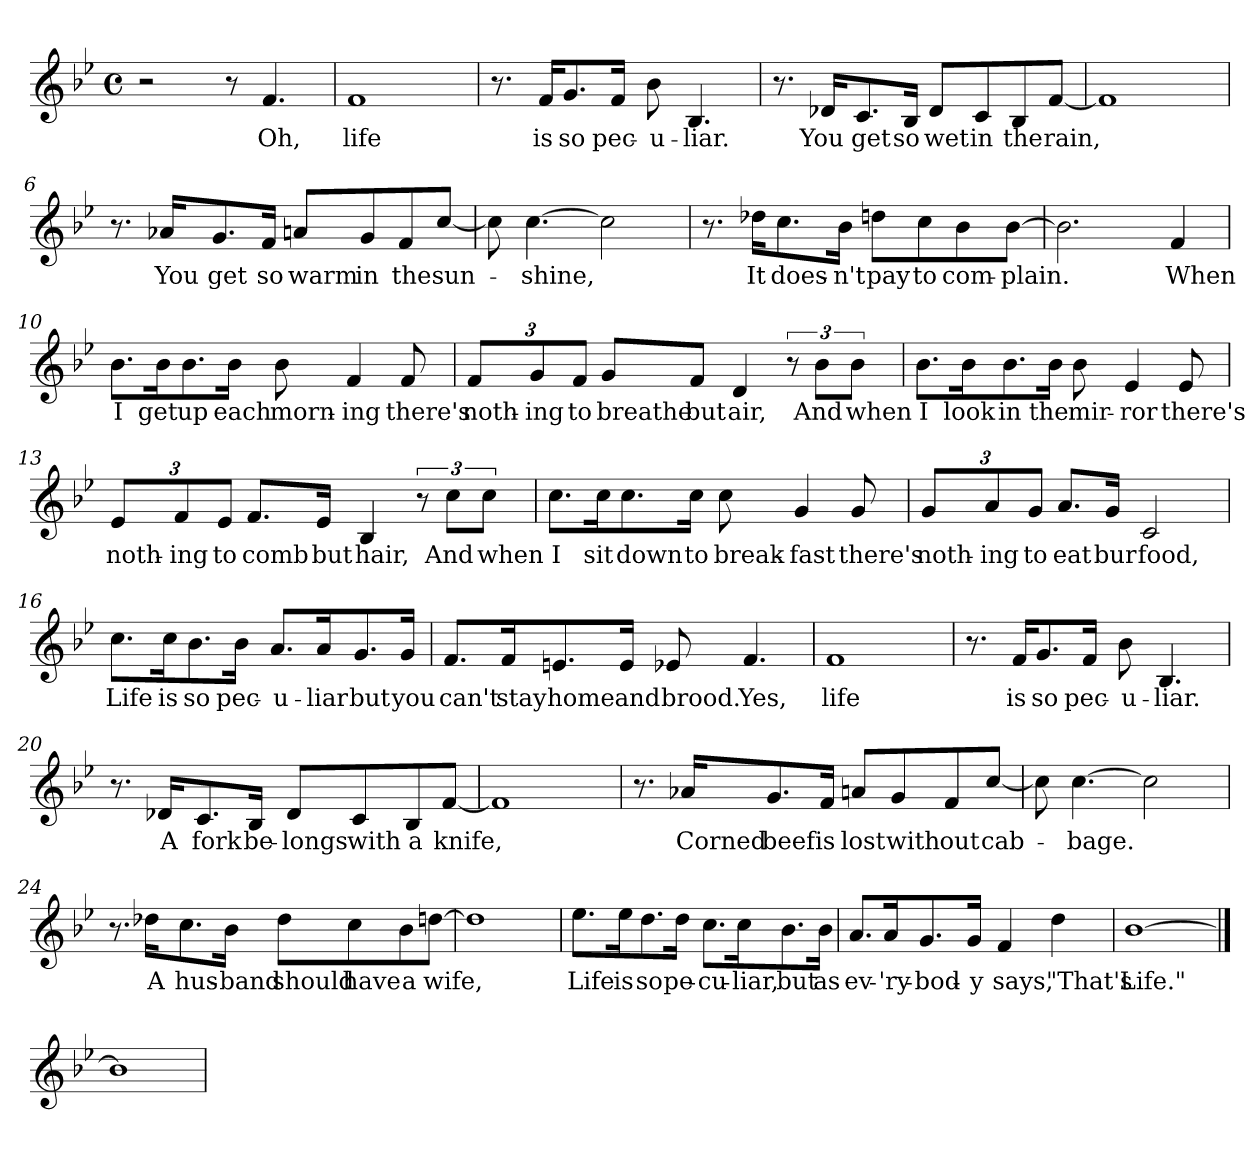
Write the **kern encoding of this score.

**kern	**text
*part1	*part1
*staff1	*staff1
*clefG2	*
*k[b-e-]	*
*B-:	*
*M4/4	*
*met(c)	*
=1	=1
2r	.
8r	.
4.f/	Oh,
=2	=2
1f	life
=3	=3
8.r	.
16f/KL	is
8.g/	so
16f/Jk	pec-
8b-\	-u-
4.B-/	-liar.
=4	=4
8.r	.
16d-X/KL	You
8.c/	get
16B-/Jk	so
8d-/L	wet
8c/	in
8B-/	the
[8f/J	rain,
!!LO:LB:g=z
=5	=5
1f]	.
=6	=6
8.r	.
16a-X/KL	You
8.g/	get
16f/Jk	so
8an/L	warm
8g/	in
8f/	the
[8cc/J	sun-
=7	=7
8cc\]	.
[4.cc\	-shine,
2cc\]	.
=8	=8
8.r	.
16dd-X\KL	It
8.cc\	does-
16b-\Jk	-n't
8ddn\L	pay
8cc\	to
8b-\	com-
[8b-\J	-plain.
!!LO:LB:g=z
=9	=9
2.b-\]	.
4f/	When
=10	=10
8.b-\L	I
16b-\K	get
8.b-\	up
16b-\Jk	each
8b-\	morn-
4f/	-ing
8f/	there's
=11	=11
*Xbrackettup	*
12f/L	noth-
12g/	-ing
12f/J	to
8g/L	breathe
8f/J	but
4d/	air,
*brackettup	*
12r	.
12b-\L	And
12b-\J	when
!!LO:LB:g=z
=12	=12
8.b-\L	I
16b-\K	look
8.b-\	in
16b-\Jk	the
8b-\	mir-
4e-/	-ror
8e-/	there's
=13	=13
*Xbrackettup	*
12e-/L	noth-
12f/	-ing
12e-/J	to
8.f/L	comb
16e-/Jk	but
4B-/	hair,
*brackettup	*
12r	.
12cc\L	And
12cc\J	when
!!LO:LB:g=z
=14	=14
8.cc\L	I
16cc\K	sit
8.cc\	down
16cc\Jk	to
8cc\	break-
4g/	-fast
8g/	there's
=15	=15
*Xbrackettup	*
12g/L	noth-
12a/	-ing
12g/J	to
8.a/L	eat
16g/Jk	bur
2c/	food,
!!LO:LB:g=z
=16	=16
8.cc\L	Life
16cc\K	is
8.b-\	so
16b-\Jk	pec-
8.a/L	-u-
16a/K	-liar
8.g/	but
16g/Jk	you
=17	=17
8.f/L	can't
16f/K	stay
8.en/	home
16e/Jk	and
8e-X/	brood.
4.f/	Yes,
!!LO:LB:g=z
=18	=18
1f	life
=19	=19
8.r	.
16f/KL	is
8.g/	so
16f/Jk	pec-
8b-\	-u-
4.B-/	-liar.
=20	=20
8.r	.
16d-X/KL	A
8.c/	fork
16B-/Jk	be-
8d-/L	-longs
8c/	with
8B-/	a
[8f/J	knife,
!!LO:LB:g=z
=21	=21
1f]	.
=22	=22
8.r	.
16a-X/KL	Corned
8.g/	beef
16f/Jk	is
8an/L	lost
8g/	with
8f/	out
[8cc/J	cab-
=23	=23
8cc\]	.
[4.cc\	-bage.
2cc\]	.
!!LO:PB:g=z
=24	=24
8.r	.
16dd-X\KL	A
8.cc\	hus-
16b-\Jk	-band
8dd-\L	should
8cc\	have
8b-\	a
[8ddn\J	wife,
=25	=25
1dd]	.
=26	=26
8.ee-\L	Life
16ee-\K	is
8.dd\	so
16dd\Jk	pe-
8.cc\L	-cu-
16cc\K	-liar,
8.b-\	but
16b-\Jk	as
!!LO:LB:g=z
=27	=27
8.a/L	ev-
16a/K	-'ry-
8.g/	-bod-
16g/Jk	-y
4f/	says,
4dd\	"That's
=28	=28
[1b-	Life."
==29	==29
1b-]	.
=	=
*-	*-
